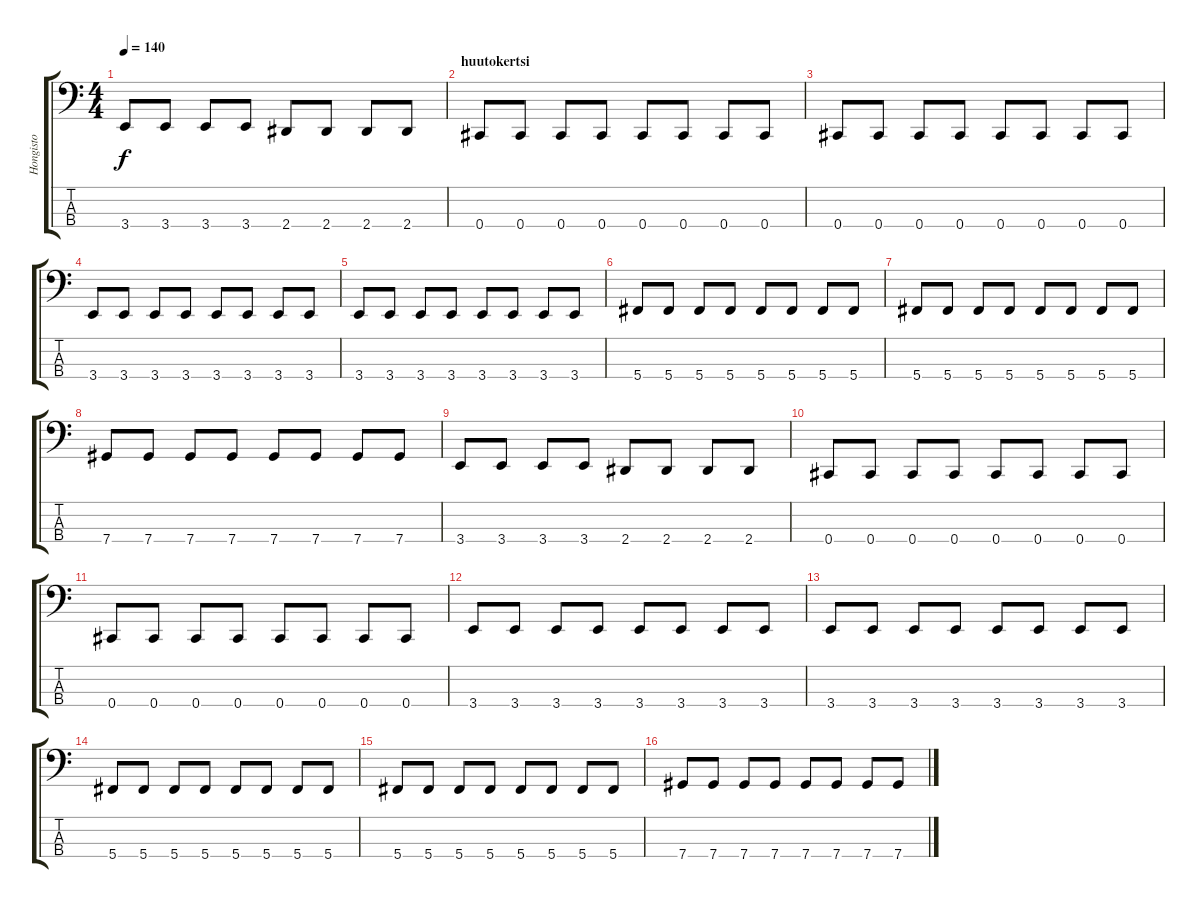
\track ("Hongisto" "Hongisto") {instrument electricbassfinger}
\staff {score tabs}
\tuning (Gb2 Db2 Ab1 Db1) {hide}
\ts (4 4)
\tempo 140
\clef f4
\ks c
3.4.8{dy f} 3.4.8 3.4.8 3.4.8 2.4.8 2.4.8 2.4.8 2.4.8 |
\section ("" "huutokertsi")
0.4.8{instrument electricbassfinger} 0.4.8 0.4.8 0.4.8 0.4.8 0.4.8 0.4.8 0.4.8 |
0.4.8 0.4.8 0.4.8 0.4.8 0.4.8 0.4.8 0.4.8 0.4.8 |
3.4.8 3.4.8 3.4.8 3.4.8 3.4.8 3.4.8 3.4.8 3.4.8 |
3.4.8 3.4.8 3.4.8 3.4.8 3.4.8 3.4.8 3.4.8 3.4.8 |
5.4.8 5.4.8 5.4.8 5.4.8 5.4.8 5.4.8 5.4.8 5.4.8 |
5.4.8 5.4.8 5.4.8 5.4.8 5.4.8 5.4.8 5.4.8 5.4.8 |
7.4.8 7.4.8 7.4.8 7.4.8 7.4.8 7.4.8 7.4.8 7.4.8 |
3.4.8 3.4.8 3.4.8 3.4.8 2.4.8 2.4.8 2.4.8 2.4.8 |
0.4.8 0.4.8 0.4.8 0.4.8 0.4.8 0.4.8 0.4.8 0.4.8 |
0.4.8 0.4.8 0.4.8 0.4.8 0.4.8 0.4.8 0.4.8 0.4.8 |
3.4.8 3.4.8 3.4.8 3.4.8 3.4.8 3.4.8 3.4.8 3.4.8 |
3.4.8 3.4.8 3.4.8 3.4.8 3.4.8 3.4.8 3.4.8 3.4.8 |
5.4.8 5.4.8 5.4.8 5.4.8 5.4.8 5.4.8 5.4.8 5.4.8 |
5.4.8 5.4.8 5.4.8 5.4.8 5.4.8 5.4.8 5.4.8 5.4.8 |
7.4.8 7.4.8 7.4.8 7.4.8 7.4.8 7.4.8 7.4.8 7.4.8
